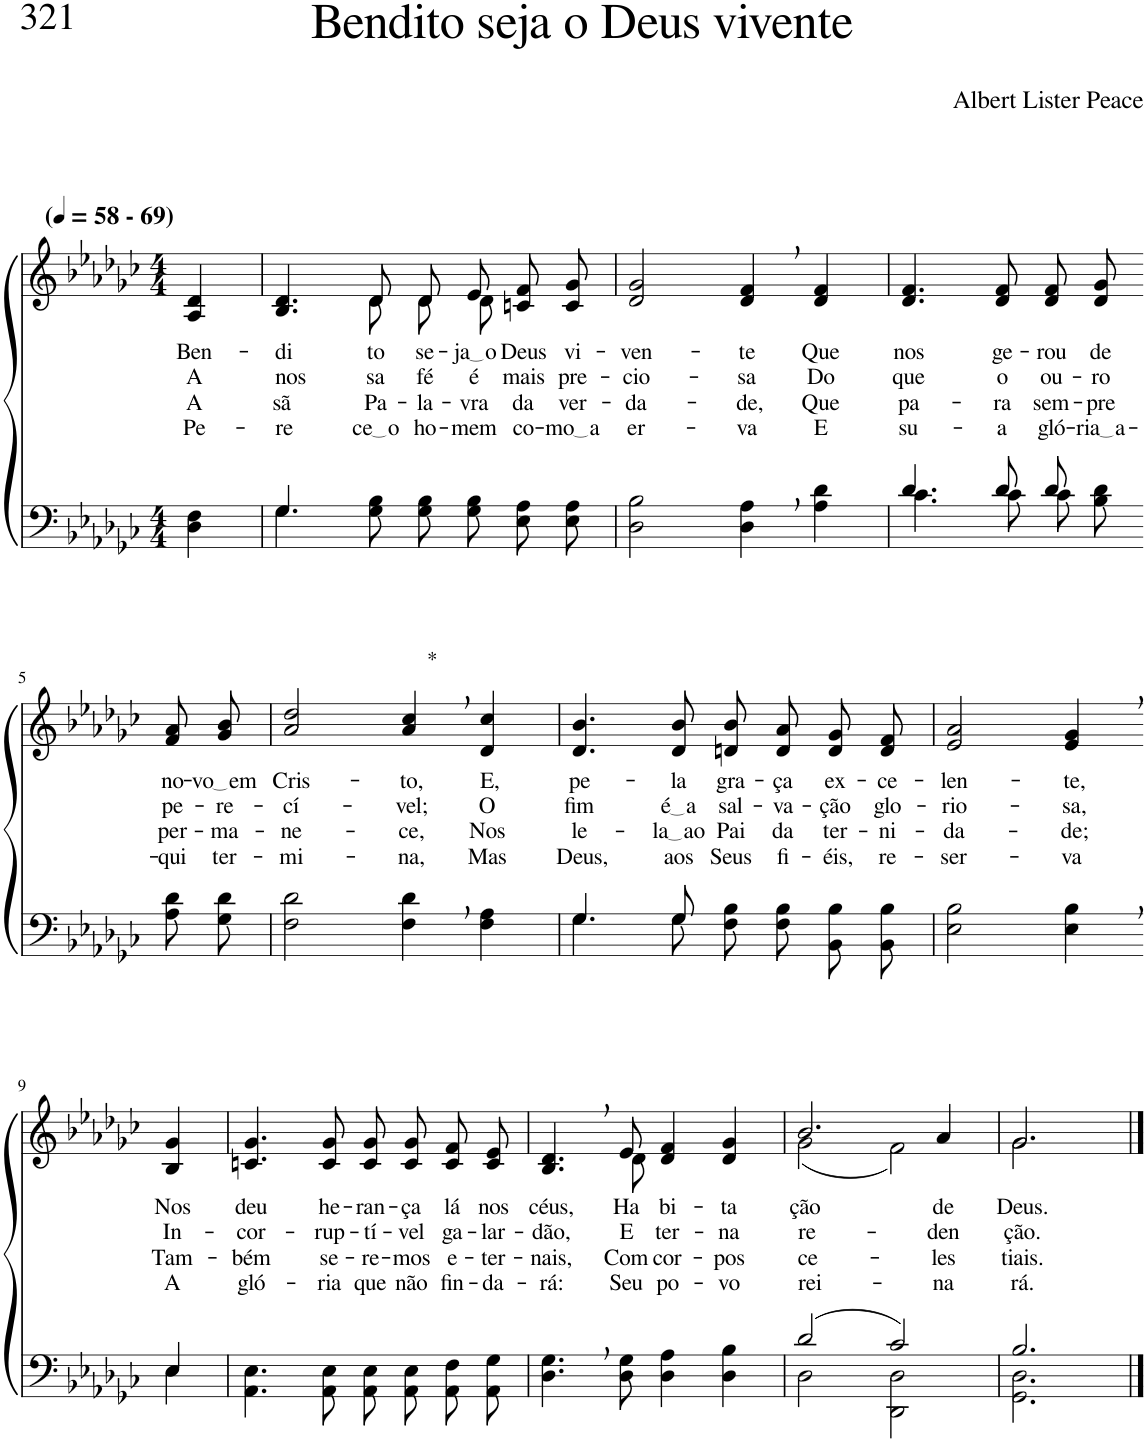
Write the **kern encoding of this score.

**kern	**kern	**text	**text	**text	**text
*part2	*part1	*part1	*part1	*part1	*part1
*staff2	*staff1	*staff1	*staff1	*staff1	*staff1
*I"Parte III e IV	*I"Parte I e II	*	*	*	*
*clefF4	*clefG2	*	*	*	*
*Trd-1c-2	*Trd-1c-2	*	*	*	*
*k[b-e-a-d-g-c-]	*k[b-e-a-d-g-c-]	*	*	*	*
*M4/4	*M4/4	*	*	*	*
*MM58	*MM58	*	*	*	*
=1	=1	=1	=1	=1	=1
!	!LO:TX:a:B:t=(	!	!	!	!
!	!LO:TX:a:B:t=- 69)	!	!	!	!
!	!	!LO:LY:b	!LO:LY:b	!LO:LY:b	!LO:LY:b
4D-\ 4F\	4A-/ 4d-/	Ben-	A	A	Pe-
=2	=2	=2	=2	=2	=2
*^	*	*	*	*	*
!	!	!	!LO:LY:b	!LO:LY:b	!LO:LY:b	!LO:LY:b
*	*	*^	*	*	*	*
4.G-\	4.G-/	4.B-/ 4.d-/	4.ryy	-di-	nos-	sã	-re-
!	!	!	!	!LO:LY:b	!LO:LY:b	!LO:LY:b	!LO:LY:b
8G-\ 8B-\	2ryy	8d-/	8d-\	-to	-sa	Pa-	ce o
!	!	!	!	!LO:LY:b	!LO:LY:b	!LO:LY:b	!LO:LY:b
8G-\ 8B-\L	.	8d-/L	8d-\L	se-	fé	-la-	ho-
!	!	!	!	!LO:LY:b	!LO:LY:b	!LO:LY:b	!LO:LY:b
8G-\ 8B-\J	.	8e-/J	8d-\J	ja o	é	-vra	-mem
!	!	!	!	!LO:LY:b	!LO:LY:b	!LO:LY:b	!LO:LY:b
8E-\ 8A-\L	.	8cn/ 8f/L	4ryy	Deus	mais	da	co-
!	!	!	!	!LO:LY:b	!LO:LY:b	!LO:LY:b	!LO:LY:b
8E-\ 8A-\J	8ryy	8c/ 8g-/J	.	vi-	pre-	ver-	mo a
*	*	*v	*v	*	*	*	*
=3	=3	=3	=3	=3	=3	=3
!	!	!	!LO:LY:b	!LO:LY:b	!LO:LY:b	!LO:LY:b
*v	*v	*	*	*	*	*
2D-\ 2B-\	2d-/ 2g-/	-ven-	-cio-	-da-	er-
!	!	!LO:LY:b	!LO:LY:b	!LO:LY:b	!LO:LY:b
4D-\, 4A-\,	4d-/, 4f/,	-te	-sa	-de,	-va
!	!	!LO:LY:b	!LO:LY:b	!LO:LY:b	!LO:LY:b
4A-\ 4d-\	4d-/ 4f/	Que	Do	Que	E
=4	=4	=4	=4	=4	=4
*^	*	*	*	*	*
!	!	!	!LO:LY:b	!LO:LY:b	!LO:LY:b	!LO:LY:b
4.d-/	4.c-\	4.d-/ 4.f/	nos	que	pa-	su-
!	!	!	!LO:LY:b	!LO:LY:b	!LO:LY:b	!LO:LY:b
8d-/	8c-\	8d-/ 8f/	ge-	o	-ra	-a
!	!	!	!LO:LY:b	!LO:LY:b	!LO:LY:b	!LO:LY:b
8d-/	8c-\L	8d-/ 8f/L	-rou	ou-	sem-	gló-
!	!	!	!LO:LY:b	!LO:LY:b	!LO:LY:b	!LO:LY:b
8ryy	8B-\ 8d-\J	8d-/ 8g-/J	de	-ro	-pre	ria a
!!LO:LB:g=z
=5-	=5-	=5-	=5-	=5-	=5-	=5-
!	!	!	!LO:LY:b	!LO:LY:b	!LO:LY:b	!LO:LY:b
*v	*v	*	*	*	*	*
8A-\ 8d-\L	8f/ 8a-/L	no-	pe-	per-	-qui
!	!	!LO:LY:b	!LO:LY:b	!LO:LY:b	!LO:LY:b
8G-\ 8d-\J	8g-/ 8b-/J	vo em	-re-	-ma-	ter-
=6	=6	=6	=6	=6	=6
!	!	!LO:LY:b	!LO:LY:b	!LO:LY:b	!LO:LY:b
2F\ 2d-\	2a-/ 2dd-/	Cris-	-cí-	-ne-	-mi-
!	!LO:TX:a:t=*	!	!	!	!
!	!	!LO:LY:b	!LO:LY:b	!LO:LY:b	!LO:LY:b
4F\, 4d-\,	4a-/, 4cc-/,	-to,	-vel;	-ce,	-na,
!	!	!LO:LY:b	!LO:LY:b	!LO:LY:b	!LO:LY:b
4F\ 4A-\	4d-/ 4cc-/	E,	O	Nos	Mas
=7	=7	=7	=7	=7	=7
*^	*	*	*	*	*
!	!	!	!LO:LY:b	!LO:LY:b	!LO:LY:b	!LO:LY:b
4.G-/	4.G-\	4.d-/ 4.b-/	pe-	fim	le-	Deus,
!	!	!	!LO:LY:b	!LO:LY:b	!LO:LY:b	!LO:LY:b
8G-/	8G-\	8d-/ 8b-/	-la	é a	la ao	aos
!	!	!	!LO:LY:b	!LO:LY:b	!LO:LY:b	!LO:LY:b
2ryy	8F\ 8B-\L	8dn/ 8b-/L	gra-	sal-	Pai	Seus
!	!	!	!LO:LY:b	!LO:LY:b	!LO:LY:b	!LO:LY:b
.	8F\ 8B-\J	8d/ 8a-/J	-ça	-va-	da	fi-
!	!	!	!LO:LY:b	!LO:LY:b	!LO:LY:b	!LO:LY:b
.	8BB-\ 8B-\L	8d/ 8g-/L	ex-	-ção	ter-	-éis,
!	!	!	!LO:LY:b	!LO:LY:b	!LO:LY:b	!LO:LY:b
.	8BB-\ 8B-\J	8d/ 8f/J	-ce-	glo-	-ni-	re-
=8	=8	=8	=8	=8	=8	=8
!	!	!	!LO:LY:b	!LO:LY:b	!LO:LY:b	!LO:LY:b
*v	*v	*	*	*	*	*
2E-\ 2B-\	2e-/ 2a-/	-len-	-rio-	-da-	-ser-
!	!	!LO:LY:b	!LO:LY:b	!LO:LY:b	!LO:LY:b
4E-\, 4B-\,	4e-/, 4g-/,	-te,	-sa,	-de;	-va
!!LO:LB:g=z
=9-	=9-	=9-	=9-	=9-	=9-
*^	*	*	*	*	*
!	!	!	!LO:LY:b	!LO:LY:b	!LO:LY:b	!LO:LY:b
4E-\	4E-/	4B-/ 4g-/	Nos	In-	Tam-	A
=10	=10	=10	=10	=10	=10	=10
!	!	!	!LO:LY:b	!LO:LY:b	!LO:LY:b	!LO:LY:b
*v	*v	*	*	*	*	*
4.AA-\ 4.E-\	4.cn/ 4.g-/	deu	-cor-	-bém	gló-
!	!	!LO:LY:b	!LO:LY:b	!LO:LY:b	!LO:LY:b
8AA-\ 8E-\	8c/ 8g-/	he-	-rup-	se-	-ria
!	!	!LO:LY:b	!LO:LY:b	!LO:LY:b	!LO:LY:b
8AA-/ 8E-/L	8c/ 8g-/L	-ran-	-tí-	-re-	que
!	!	!LO:LY:b	!LO:LY:b	!LO:LY:b	!LO:LY:b
8AA-/ 8E-/J	8c/ 8g-/J	-ça	-vel	-mos	não
!	!	!LO:LY:b	!LO:LY:b	!LO:LY:b	!LO:LY:b
8AA-\ 8F\L	8c/ 8f/L	lá	ga-	e-	fin-
!	!	!LO:LY:b	!LO:LY:b	!LO:LY:b	!LO:LY:b
8AA-\ 8G-\J	8c/ 8e-/J	nos	-lar-	-ter-	-da-
=11	=11	=11	=11	=11	=11
!	!	!LO:LY:b	!LO:LY:b	!LO:LY:b	!LO:LY:b
*	*^	*	*	*	*
4.D-\, 4.G-\,	4.B-/, 4.d-/,	4.ryy	céus,	-dão,	-nais,	-rá:
!	!	!	!LO:LY:b	!LO:LY:b	!LO:LY:b	!LO:LY:b
8D-\ 8G-\	8e-/	8d-\	Ha-	E-	Com	-Seu
!	!	!	!LO:LY:b	!LO:LY:b	!LO:LY:b	!LO:LY:b
4D-\ 4A-\	4d-/ 4f/	2ryy	-bi-	-ter-	cor-	po-
!	!	!	!LO:LY:b	!LO:LY:b	!LO:LY:b	!LO:LY:b
4D-\ 4B-\	4d-/ 4g-/	.	-ta-	-na	-pos	-vo
=12	=12	=12	=12	=12	=12	=12
*^	*	*	*	*	*	*
!	!	!	!	!LO:LY:b	!LO:LY:b	!LO:LY:b	!LO:LY:b
(2d-/	2D-\	2.b-/	(2g-\	-ção	re-	ce-	rei-
2c-/)	2DD-\ 2D-\	.	2f\)	.	.	.	.
!	!	!	!	!LO:LY:b	!LO:LY:b	!LO:LY:b	!LO:LY:b
.	.	4a-/	.	de	-den-	-les-	-na-
=13	=13	=13	=13	=13	=13	=13	=13
!	!	!	!	!LO:LY:b	!LO:LY:b	!LO:LY:b	!LO:LY:b
2.B-/	2.GG-\ 2.D-\	2.g-/	2.g-\	Deus.	-ção.	-tiais.	-rá.
*v	*v	*	*	*	*	*	*
*	*v	*v	*	*	*	*
==	==	==	==	==	==
*-	*-	*-	*-	*-	*-
